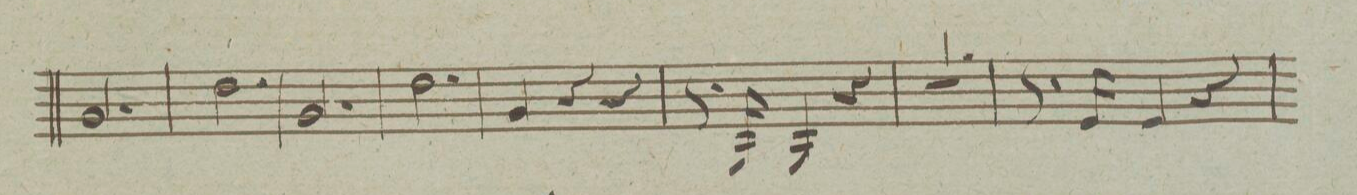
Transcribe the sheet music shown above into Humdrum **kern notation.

**kern
*I"Corno Secundo in Es.
*clefG2
*k[b-e-a-]
*M3/4
2.B-/
=30
2.f\
=31
2.B-/
=32
2.f\
=33
4B-/
4r
4r
=34
8.r
16BB-/
4BB-/
4r
=35
2.r
=36
8.r
16G/
4G/
4r
=37
*-
